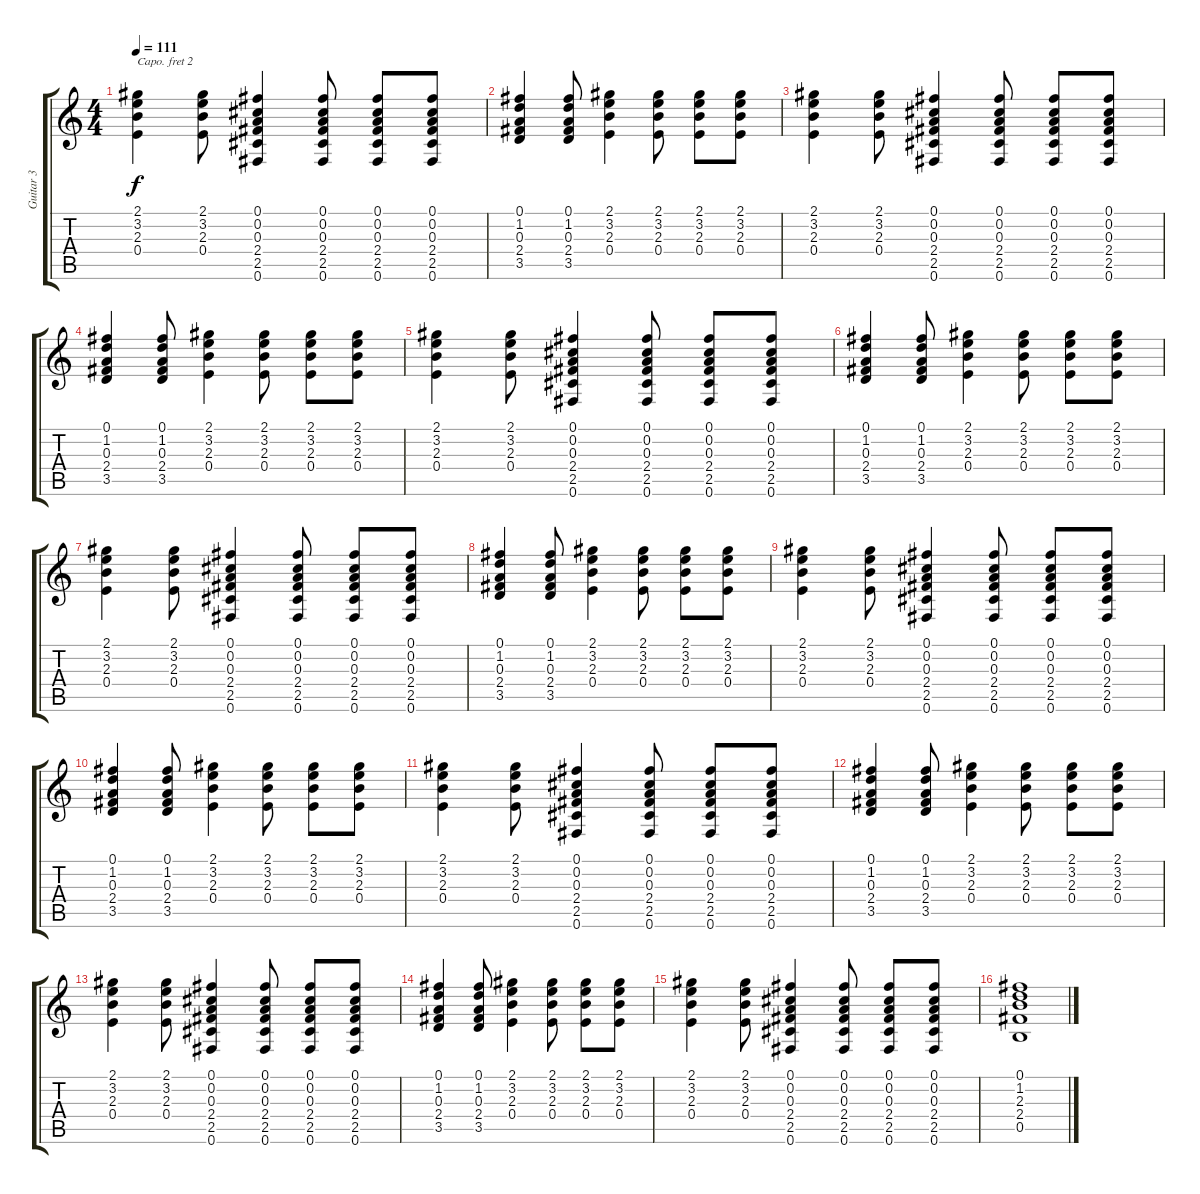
\track ("Guitar 3" "Guitar 3") {instrument acousticguitarsteel}
\staff {score tabs}
\capo 2
\tuning (E4 B3 G3 D3 A2 E2) {hide}
\ts (4 4)
\tempo 111
\clef g2
\ks c
(2.1 3.2 2.3 0.4).4{dy f} (2.1 3.2 2.3 0.4).8 (0.1 0.2 0.3 2.4 2.5 0.6).4 (0.1 0.2 0.3 2.4 2.5 0.6).8 (0.1 0.2 0.3 2.4 2.5 0.6).8 (0.1 0.2 0.3 2.4 2.5 0.6).8 |
(0.1 1.2 0.3 2.4 3.5).4 (0.1 1.2 0.3 2.4 3.5).8 (2.1 3.2 2.3 0.4).4 (2.1 3.2 2.3 0.4).8 (2.1 3.2 2.3 0.4).8 (2.1 3.2 2.3 0.4).8 |
(2.1 3.2 2.3 0.4).4 (2.1 3.2 2.3 0.4).8 (0.1 0.2 0.3 2.4 2.5 0.6).4 (0.1 0.2 0.3 2.4 2.5 0.6).8 (0.1 0.2 0.3 2.4 2.5 0.6).8 (0.1 0.2 0.3 2.4 2.5 0.6).8 |
(0.1 1.2 0.3 2.4 3.5).4 (0.1 1.2 0.3 2.4 3.5).8 (2.1 3.2 2.3 0.4).4 (2.1 3.2 2.3 0.4).8 (2.1 3.2 2.3 0.4).8 (2.1 3.2 2.3 0.4).8 |
(2.1 3.2 2.3 0.4).4 (2.1 3.2 2.3 0.4).8 (0.1 0.2 0.3 2.4 2.5 0.6).4 (0.1 0.2 0.3 2.4 2.5 0.6).8 (0.1 0.2 0.3 2.4 2.5 0.6).8 (0.1 0.2 0.3 2.4 2.5 0.6).8 |
(0.1 1.2 0.3 2.4 3.5).4 (0.1 1.2 0.3 2.4 3.5).8 (2.1 3.2 2.3 0.4).4 (2.1 3.2 2.3 0.4).8 (2.1 3.2 2.3 0.4).8 (2.1 3.2 2.3 0.4).8 |
(2.1 3.2 2.3 0.4).4 (2.1 3.2 2.3 0.4).8 (0.1 0.2 0.3 2.4 2.5 0.6).4 (0.1 0.2 0.3 2.4 2.5 0.6).8 (0.1 0.2 0.3 2.4 2.5 0.6).8 (0.1 0.2 0.3 2.4 2.5 0.6).8 |
(0.1 1.2 0.3 2.4 3.5).4 (0.1 1.2 0.3 2.4 3.5).8 (2.1 3.2 2.3 0.4).4 (2.1 3.2 2.3 0.4).8 (2.1 3.2 2.3 0.4).8 (2.1 3.2 2.3 0.4).8 |
(2.1 3.2 2.3 0.4).4 (2.1 3.2 2.3 0.4).8 (0.1 0.2 0.3 2.4 2.5 0.6).4 (0.1 0.2 0.3 2.4 2.5 0.6).8 (0.1 0.2 0.3 2.4 2.5 0.6).8 (0.1 0.2 0.3 2.4 2.5 0.6).8 |
(0.1 1.2 0.3 2.4 3.5).4 (0.1 1.2 0.3 2.4 3.5).8 (2.1 3.2 2.3 0.4).4 (2.1 3.2 2.3 0.4).8 (2.1 3.2 2.3 0.4).8 (2.1 3.2 2.3 0.4).8 |
(2.1 3.2 2.3 0.4).4 (2.1 3.2 2.3 0.4).8 (0.1 0.2 0.3 2.4 2.5 0.6).4 (0.1 0.2 0.3 2.4 2.5 0.6).8 (0.1 0.2 0.3 2.4 2.5 0.6).8 (0.1 0.2 0.3 2.4 2.5 0.6).8 |
(0.1 1.2 0.3 2.4 3.5).4 (0.1 1.2 0.3 2.4 3.5).8 (2.1 3.2 2.3 0.4).4 (2.1 3.2 2.3 0.4).8 (2.1 3.2 2.3 0.4).8 (2.1 3.2 2.3 0.4).8 |
(2.1 3.2 2.3 0.4).4 (2.1 3.2 2.3 0.4).8 (0.1 0.2 0.3 2.4 2.5 0.6).4 (0.1 0.2 0.3 2.4 2.5 0.6).8 (0.1 0.2 0.3 2.4 2.5 0.6).8 (0.1 0.2 0.3 2.4 2.5 0.6).8 |
(0.1 1.2 0.3 2.4 3.5).4 (0.1 1.2 0.3 2.4 3.5).8 (2.1 3.2 2.3 0.4).4 (2.1 3.2 2.3 0.4).8 (2.1 3.2 2.3 0.4).8 (2.1 3.2 2.3 0.4).8 |
(2.1 3.2 2.3 0.4).4 (2.1 3.2 2.3 0.4).8 (0.1 0.2 0.3 2.4 2.5 0.6).4 (0.1 0.2 0.3 2.4 2.5 0.6).8 (0.1 0.2 0.3 2.4 2.5 0.6).8 (0.1 0.2 0.3 2.4 2.5 0.6).8 |
(0.1 1.2 2.3 2.4 0.5).1
